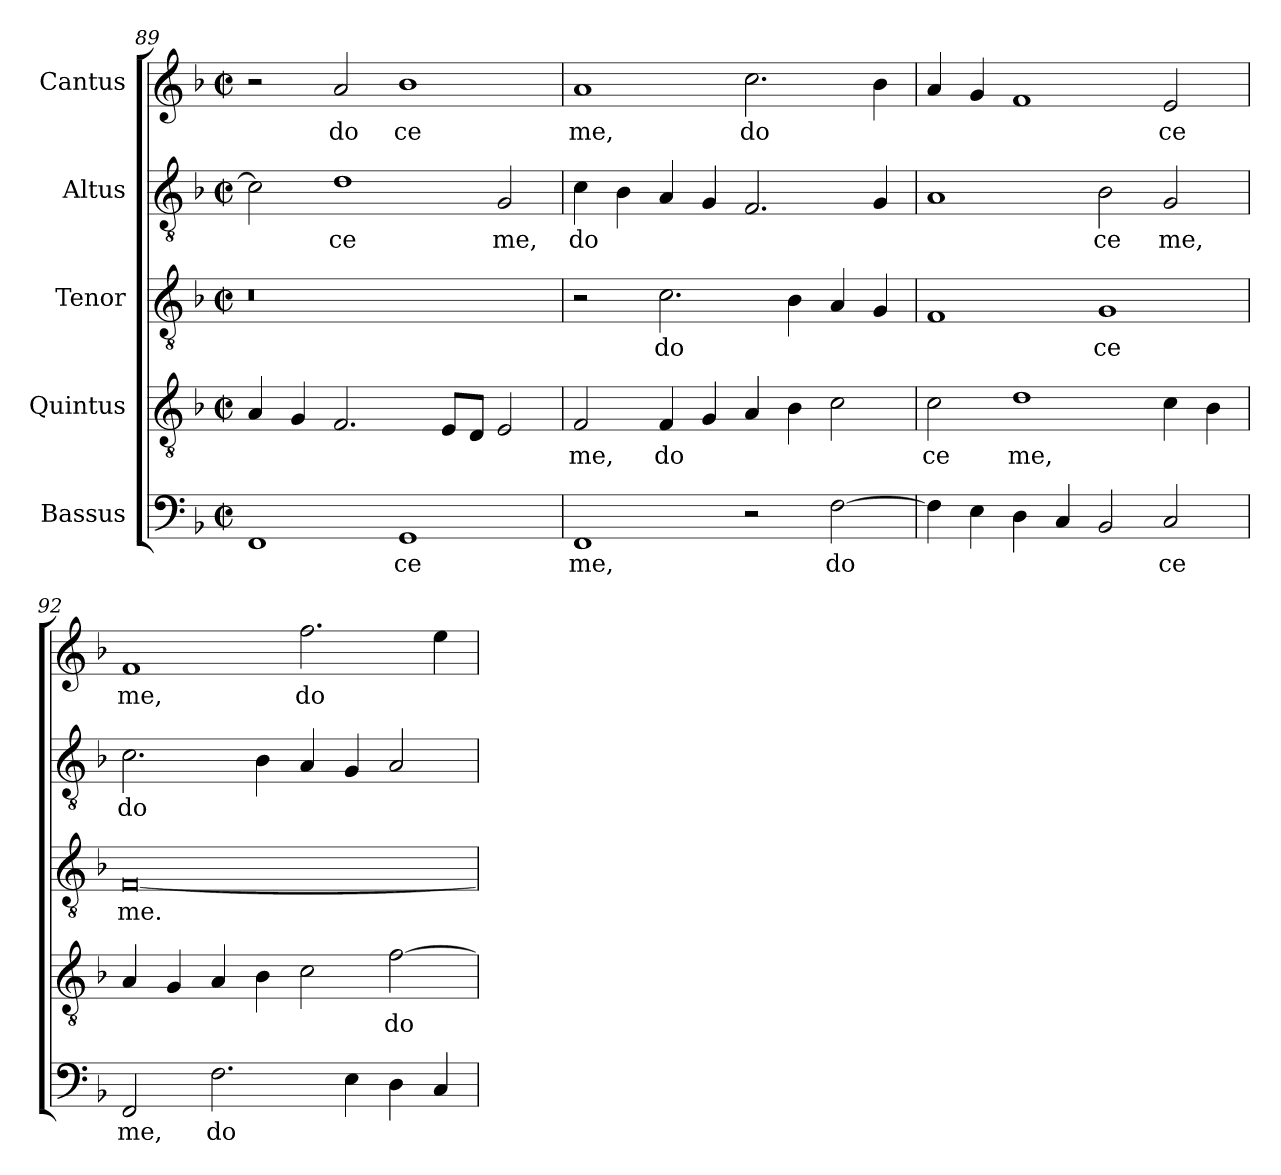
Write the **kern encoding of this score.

**kern	**text	**kern	**text	**kern	**text	**kern	**text	**kern	**text
*part5	*part5	*part4	*part4	*part3	*part3	*part2	*part2	*part1	*part1
*staff5	*staff5	*staff4	*staff4	*staff3	*staff3	*staff2	*staff2	*staff1	*staff1
*I"Bassus	*	*I"Quintus	*	*I"Tenor	*	*I"Altus	*	*I"Cantus	*
*clefF4	*	*clefGv2	*	*clefGv2	*	*clefGv2	*	*clefG2	*
*k[b-]	*	*k[b-]	*	*k[b-]	*	*k[b-]	*	*k[b-]	*
*F:	*	*F:	*	*F:	*	*F:	*	*F:	*
*M2/2	*	*M2/2	*	*M2/2	*	*M2/2	*	*M2/2	*
*met(c|)	*	*met(c|)	*	*met(c|)	*	*met(c|)	*	*met(c|)	*
=89	=89	=89	=89	=89	=89	=89	=89	=89	=89
!	!LO:LY:b:cj	!	!LO:LY:b:cj	!	!	!	!LO:LY:b:cj	!	!
1FF	--	4A/	.	0r	.	2c\]	--	2r	.
!	!	!	!LO:LY:b:cj	!	!	!	!	!	!
.	.	4G/	.	.	.	.	.	.	.
!	!	!	!LO:LY:b:cj	!	!	!	!LO:LY:b:cj	!	!LO:LY:b:cj
.	.	2.F/	.	.	.	1d	-ce	2a/	do
!	!LO:LY:b:cj	!	!	!	!	!	!	!	!LO:LY:b:cj
1GG	-ce	.	.	.	.	.	.	1b-	ce
!	!	!	!LO:LY:b:cj	!	!	!	!	!	!
.	.	8E/L	.	.	.	.	.	.	.
!	!	!	!LO:LY:b:cj	!	!	!	!	!	!
.	.	8D/J	.	.	.	.	.	.	.
!	!	!	!LO:LY:b:cj	!	!	!	!LO:LY:b:cj	!	!
.	.	2E/	.	.	.	2G/	me,	.	.
!!LO:LB:g=z
=90	=90	=90	=90	=90	=90	=90	=90	=90	=90
!	!LO:LY:b:cj	!	!LO:LY:b:cj	!	!	!	!LO:LY:b:cj	!	!LO:LY:b:cj
1FF	me,	2F/	me,	2r	.	4c\	do-	1a	me,
!	!	!	!	!	!	!	!LO:LY:b:cj	!	!
.	.	.	.	.	.	4B-\	--	.	.
!	!	!	!LO:LY:b:cj	!	!LO:LY:b:cj	!	!LO:LY:b:cj	!	!
.	.	4F/	do-	2.c\	do	4A/	--	.	.
!	!	!	!LO:LY:b:cj	!	!	!	!LO:LY:b:cj	!	!
.	.	4G/	--	.	.	4G/	--	.	.
!	!	!	!LO:LY:b:cj	!	!	!	!LO:LY:b:cj	!	!LO:LY:b:cj
2r	.	4A/	--	.	.	2.F/	--	2.cc\	do
!	!	!	!LO:LY:b:cj	!	!LO:LY:b:cj	!	!	!	!
.	.	4B-\	--	4B-\	.	.	.	.	.
!	!LO:LY:b:cj	!	!LO:LY:b:cj	!	!LO:LY:b:cj	!	!	!	!
[>2F\	do	2c\	--	4A/	.	.	.	.	.
!	!	!	!	!	!LO:LY:b:cj	!	!LO:LY:b:cj	!	!LO:LY:b:cj
.	.	.	.	4G/	.	4G/	--	4b-\	.
=91	=91	=91	=91	=91	=91	=91	=91	=91	=91
!	!LO:LY:b:cj	!	!LO:LY:b:cj	!	!LO:LY:b:cj	!	!LO:LY:b:cj	!	!LO:LY:b:cj
4F\]	.	2c\	-ce	1F	.	1A	--	4a/	.
!	!LO:LY:b:cj	!	!	!	!	!	!	!	!LO:LY:b:cj
4E\	.	.	.	.	.	.	.	4g/	.
!	!LO:LY:b:cj	!	!LO:LY:b:cj	!	!	!	!	!	!LO:LY:b:cj
4D\	.	1d	me,	.	.	.	.	1f	.
!	!LO:LY:b:cj	!	!	!	!	!	!	!	!
4C/	.	.	.	.	.	.	.	.	.
!	!LO:LY:b:cj	!	!	!	!LO:LY:b:cj	!	!LO:LY:b:cj	!	!
2BB-/	.	.	.	1G	ce	2B-\	-ce	.	.
!	!LO:LY:b:cj	!	!LO:LY:b:cj	!	!	!	!LO:LY:b:cj	!	!LO:LY:b:cj
2C/	ce	4c\	.	.	.	2G/	me,	2e/	ce
!	!	!	!LO:LY:b:cj	!	!	!	!	!	!
.	.	4B-\	.	.	.	.	.	.	.
=92	=92	=92	=92	=92	=92	=92	=92	=92	=92
!	!LO:LY:b:cj	!	!LO:LY:b:cj	!	!LO:LY:b:cj	!	!LO:LY:b:cj	!	!LO:LY:b:cj
2FF/	me,	4A/	.	[<0F	me.	2.c\	do-	1f	me,
!	!	!	!LO:LY:b:cj	!	!	!	!	!	!
.	.	4G/	.	.	.	.	.	.	.
!	!LO:LY:b:cj	!	!LO:LY:b:cj	!	!	!	!	!	!
2.F\	do	4A/	.	.	.	.	.	.	.
!	!	!	!LO:LY:b:cj	!	!	!	!LO:LY:b:cj	!	!
.	.	4B-\	.	.	.	4B-\	--	.	.
!	!	!	!LO:LY:b:cj	!	!	!	!LO:LY:b:cj	!	!LO:LY:b:cj
.	.	2c\	.	.	.	4A/	--	2.ff\	do
!	!LO:LY:b:cj	!	!	!	!	!	!LO:LY:b:cj	!	!
4E\	.	.	.	.	.	4G/	--	.	.
!	!LO:LY:b:cj	!	!LO:LY:b:cj	!	!	!	!LO:LY:b:cj	!	!
4D\	.	[>2f\	do-	.	.	2A/	--	.	.
!	!LO:LY:b:cj	!	!	!	!	!	!	!	!LO:LY:b:cj
4C/	.	.	.	.	.	.	.	4ee\	.
=	=	=	=	=	=	=	=	=	=
*-	*-	*-	*-	*-	*-	*-	*-	*-	*-
